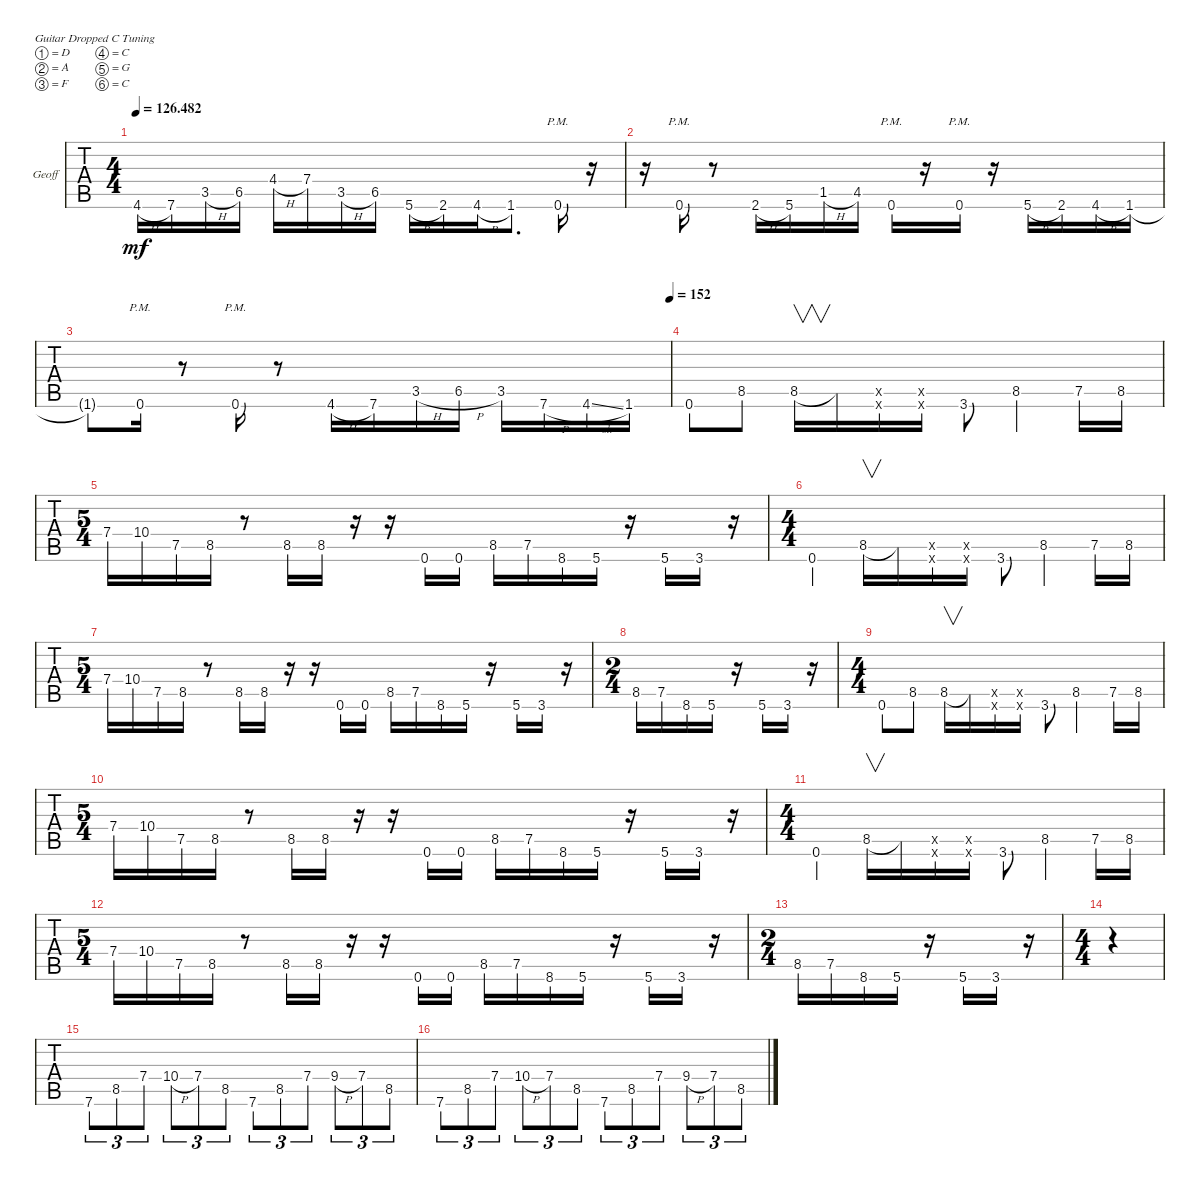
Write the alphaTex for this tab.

\defaultSystemsLayout 4
\bracketExtendMode groupsimilarinstruments
\firstSystemTrackNameOrientation horizontal
\otherSystemsTrackNameOrientation horizontal
\track ("Geoff" "Geoff") {instrument acousticguitarsteel}
\staff {tabs}
\tuning (D4 A3 F3 C3 G2 C2)
\ts (4 4)
\tempo
126.482
\accidentals auto
\clef g2
\ottava regular
\simile none
\ks c
4.6{h}.16{dy mf} 7.6.16 3.5{h}.16 6.5.16 4.4{h}.16 7.4.16 3.5{h}.16 6.5.16 5.6{h}.16 2.6.16 4.6{h}.16 1.6.8{d} 0.6{pm}.16 r.16 |
r.16 0.6{pm}.16 r.8 2.6{h}.16 5.6.16 1.5{h}.16 4.5.16 0.6{pm}.16 r.16 0.6{pm}.16 r.16 5.6{h}.16 2.6.16 4.6{h}.16 1.6.16 |
\tempo (152 1)
1.6{t}.8 0.6{pm}.16 r.8 0.6{pm}.16 r.8 4.6{h}.16 7.6.16 3.5{h}.16 6.5{h}.16 3.5.16 7.6{h}.16 4.6{sl}.16 1.6.16 |
0.6.8 8.5.8 8.5.16{v} 8.5{t}.16 (0.6{x} 0.5{x}).16 (0.6{x} 0.5{x}).16 3.6.8 8.5.4 7.5.16 8.5.16 |
\ts (5 4)
7.4.16 10.4.16 7.5.16 8.5.16 r.8 8.5.16 8.5.16 r.16 r.16 0.6.16 0.6.16 8.5.16 7.5.16 8.6.16 5.6.16 r.16 5.6.16 3.6.16 r.16 |
\ts (4 4)
0.6.4 8.5.16{v} 8.5{t}.16 (0.6{x} 0.5{x}).16 (0.6{x} 0.5{x}).16 3.6.8 8.5.4 7.5.16 8.5.16 |
\ts (5 4)
7.4.16 10.4.16 7.5.16 8.5.16 r.8 8.5.16 8.5.16 r.16 r.16 0.6.16 0.6.16 8.5.16 7.5.16 8.6.16 5.6.16 r.16 5.6.16 3.6.16 r.16 |
\ts (2 4)
8.5.16 7.5.16 8.6.16 5.6.16 r.16 5.6.16 3.6.16 r.16 |
\ts (4 4)
0.6.8 8.5.8 8.5.16{v} 8.5{t}.16 (0.6{x} 0.5{x}).16 (0.6{x} 0.5{x}).16 3.6.8 8.5.4 7.5.16 8.5.16 |
\ts (5 4)
7.4.16 10.4.16 7.5.16 8.5.16 r.8 8.5.16 8.5.16 r.16 r.16 0.6.16 0.6.16 8.5.16 7.5.16 8.6.16 5.6.16 r.16 5.6.16 3.6.16 r.16 |
\ts (4 4)
0.6.4 8.5.16{v} 8.5{t}.16 (0.6{x} 0.5{x}).16 (0.6{x} 0.5{x}).16 3.6.8 8.5.4 7.5.16 8.5.16 |
\ts (5 4)
7.4.16 10.4.16 7.5.16 8.5.16 r.8 8.5.16 8.5.16 r.16 r.16 0.6.16 0.6.16 8.5.16 7.5.16 8.6.16 5.6.16 r.16 5.6.16 3.6.16 r.16 |
\ts (2 4)
8.5.16 7.5.16 8.6.16 5.6.16 r.16 5.6.16 3.6.16 r.16 |
\ts (4 4)
|
7.6.8{tu (3 2)} 8.5.8{tu (3 2)} 7.4.8{tu (3 2)} 10.4{h}.8{tu (3 2)} 7.4.8{tu (3 2)} 8.5.8{tu (3 2)} 7.6.8{tu (3 2)} 8.5.8{tu (3 2)} 7.4.8{tu (3 2)} 9.4{h}.8{tu (3 2)} 7.4.8{tu (3 2)} 8.5.8{tu (3 2)} |
7.6.8{tu (3 2)} 8.5.8{tu (3 2)} 7.4.8{tu (3 2)} 10.4{h}.8{tu (3 2)} 7.4.8{tu (3 2)} 8.5.8{tu (3 2)} 7.6.8{tu (3 2)} 8.5.8{tu (3 2)} 7.4.8{tu (3 2)} 9.4{h}.8{tu (3 2)} 7.4.8{tu (3 2)} 8.5.8{tu (3 2)}
